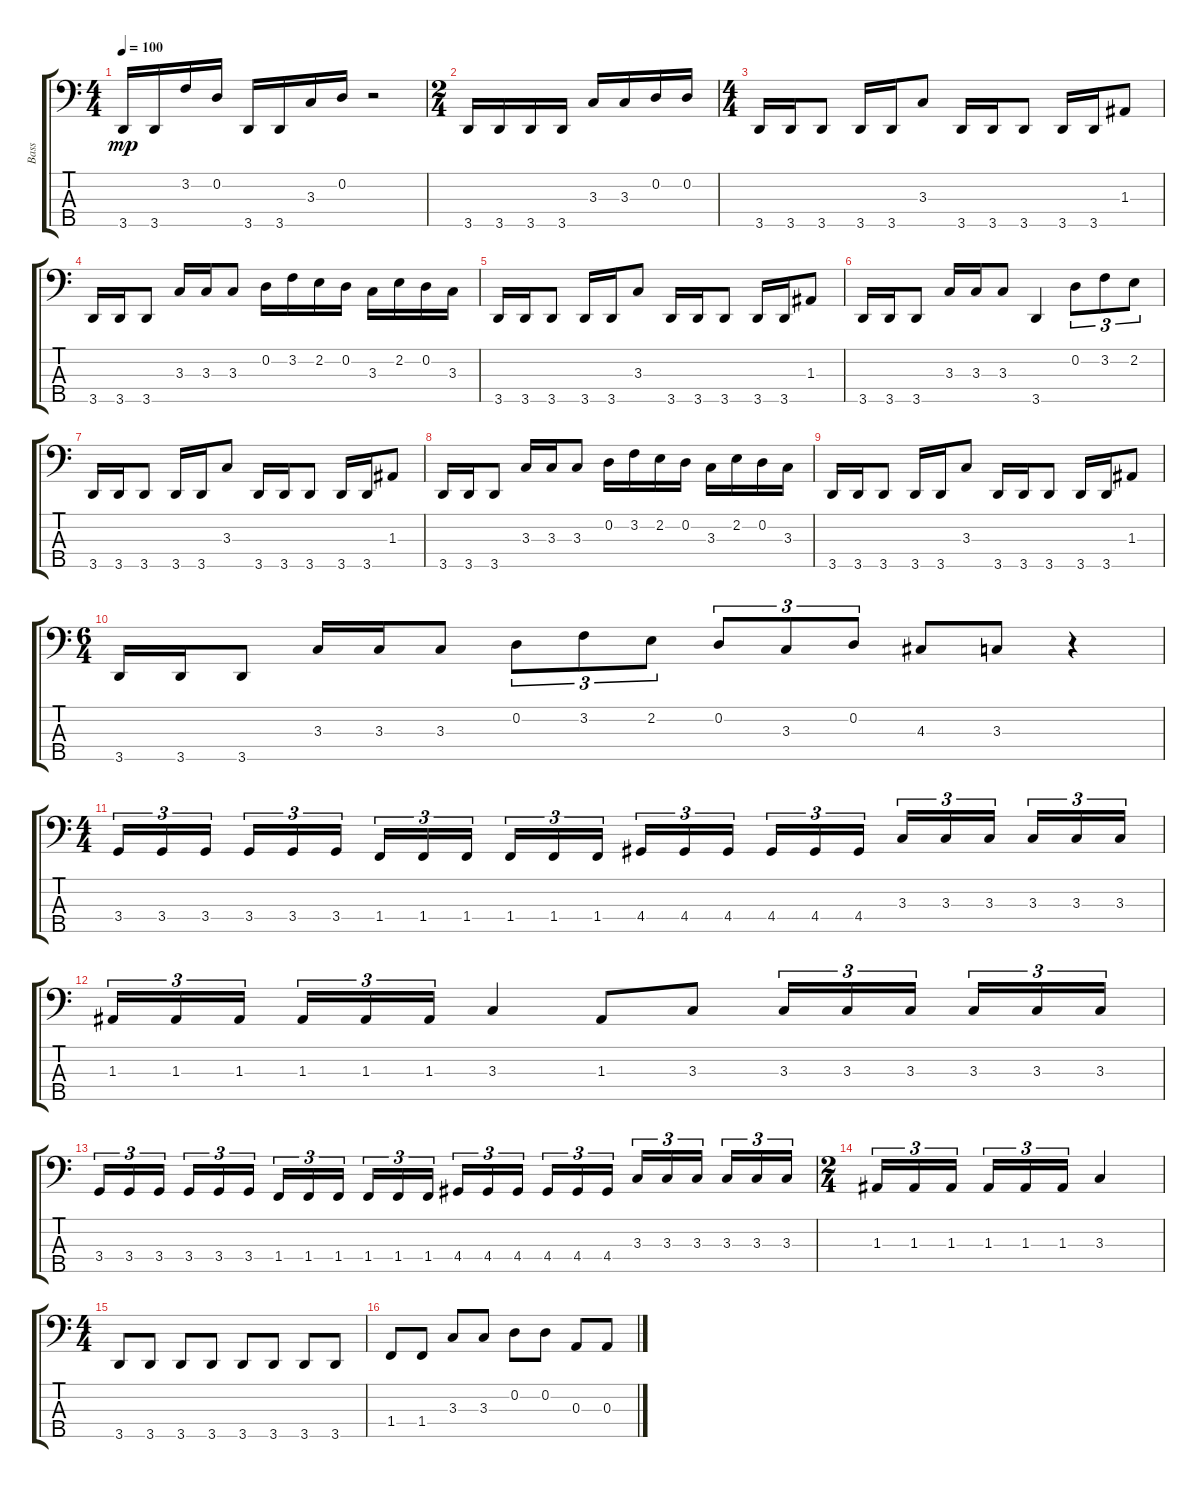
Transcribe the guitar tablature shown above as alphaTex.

\track ("Bass" "Bass") {instrument electricbassfinger}
\staff {score tabs}
\tuning (G2 D2 A1 E1 B0) {hide}
\ts (4 4)
\tempo 100
\clef f4
\ks c
3.5.16{dy mp} 3.5.16 3.2.16 0.2.16 3.5.16 3.5.16 3.3.16 0.2.16 r.2 |
\ts (2 4)
3.5.16 3.5.16 3.5.16 3.5.16 3.3.16 3.3.16 0.2.16 0.2.16 |
\ts (4 4)
3.5.16 3.5.16 3.5.8 3.5.16 3.5.16 3.3.8 3.5.16 3.5.16 3.5.8 3.5.16 3.5.16 1.3.8 |
3.5.16 3.5.16 3.5.8 3.3.16 3.3.16 3.3.8 0.2.16 3.2.16 2.2.16 0.2.16 3.3.16 2.2.16 0.2.16 3.3.16 |
3.5.16 3.5.16 3.5.8 3.5.16 3.5.16 3.3.8 3.5.16 3.5.16 3.5.8 3.5.16 3.5.16 1.3.8 |
3.5.16 3.5.16 3.5.8 3.3.16 3.3.16 3.3.8 3.5.4 0.2.8{tu (3 2)} 3.2.8{tu (3 2)} 2.2.8{tu (3 2)} |
3.5.16 3.5.16 3.5.8 3.5.16 3.5.16 3.3.8 3.5.16 3.5.16 3.5.8 3.5.16 3.5.16 1.3.8 |
3.5.16 3.5.16 3.5.8 3.3.16 3.3.16 3.3.8 0.2.16 3.2.16 2.2.16 0.2.16 3.3.16 2.2.16 0.2.16 3.3.16 |
3.5.16 3.5.16 3.5.8 3.5.16 3.5.16 3.3.8 3.5.16 3.5.16 3.5.8 3.5.16 3.5.16 1.3.8 |
\ts (6 4)
3.5.16 3.5.16 3.5.8 3.3.16 3.3.16 3.3.8 0.2.8{tu (3 2)} 3.2.8{tu (3 2)} 2.2.8{tu (3 2)} 0.2.8{tu (3 2)} 3.3.8{tu (3 2)} 0.2.8{tu (3 2)} 4.3.8 3.3.8 r.4 |
\ts (4 4)
3.4.16{tu (3 2)} 3.4.16{tu (3 2)} 3.4.16{tu (3 2)} 3.4.16{tu (3 2)} 3.4.16{tu (3 2)} 3.4.16{tu (3 2)} 1.4.16{tu (3 2)} 1.4.16{tu (3 2)} 1.4.16{tu (3 2)} 1.4.16{tu (3 2)} 1.4.16{tu (3 2)} 1.4.16{tu (3 2)} 4.4.16{tu (3 2)} 4.4.16{tu (3 2)} 4.4.16{tu (3 2)} 4.4.16{tu (3 2)} 4.4.16{tu (3 2)} 4.4.16{tu (3 2)} 3.3.16{tu (3 2)} 3.3.16{tu (3 2)} 3.3.16{tu (3 2)} 3.3.16{tu (3 2)} 3.3.16{tu (3 2)} 3.3.16{tu (3 2)} |
1.3.16{tu (3 2)} 1.3.16{tu (3 2)} 1.3.16{tu (3 2)} 1.3.16{tu (3 2)} 1.3.16{tu (3 2)} 1.3.16{tu (3 2)} 3.3.4 1.3.8 3.3.8 3.3.16{tu (3 2)} 3.3.16{tu (3 2)} 3.3.16{tu (3 2)} 3.3.16{tu (3 2)} 3.3.16{tu (3 2)} 3.3.16{tu (3 2)} |
3.4.16{tu (3 2)} 3.4.16{tu (3 2)} 3.4.16{tu (3 2)} 3.4.16{tu (3 2)} 3.4.16{tu (3 2)} 3.4.16{tu (3 2)} 1.4.16{tu (3 2)} 1.4.16{tu (3 2)} 1.4.16{tu (3 2)} 1.4.16{tu (3 2)} 1.4.16{tu (3 2)} 1.4.16{tu (3 2)} 4.4.16{tu (3 2)} 4.4.16{tu (3 2)} 4.4.16{tu (3 2)} 4.4.16{tu (3 2)} 4.4.16{tu (3 2)} 4.4.16{tu (3 2)} 3.3.16{tu (3 2)} 3.3.16{tu (3 2)} 3.3.16{tu (3 2)} 3.3.16{tu (3 2)} 3.3.16{tu (3 2)} 3.3.16{tu (3 2)} |
\ts (2 4)
1.3.16{tu (3 2)} 1.3.16{tu (3 2)} 1.3.16{tu (3 2)} 1.3.16{tu (3 2)} 1.3.16{tu (3 2)} 1.3.16{tu (3 2)} 3.3.4 |
\ts (4 4)
3.5.8 3.5.8 3.5.8 3.5.8 3.5.8 3.5.8 3.5.8 3.5.8 |
1.4.8 1.4.8 3.3.8 3.3.8 0.2.8 0.2.8 0.3.8 0.3.8
